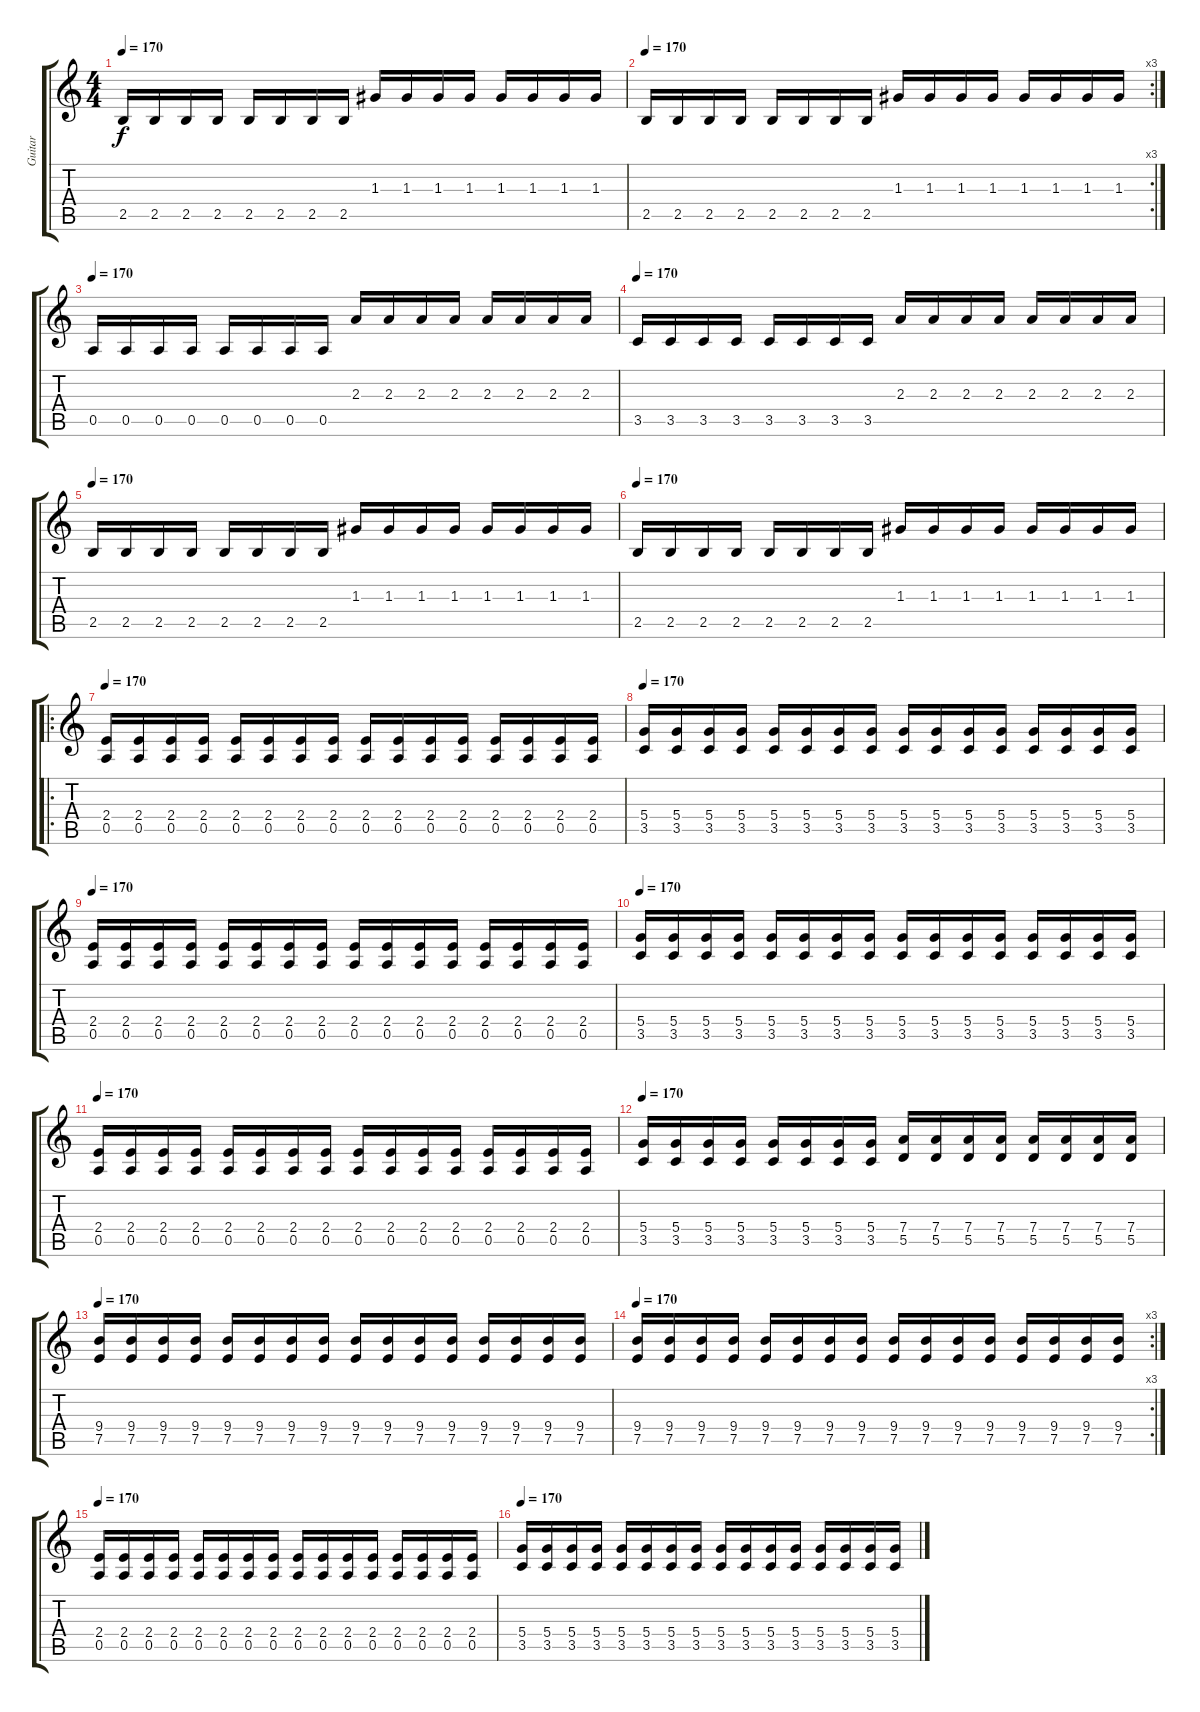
\track ("Guitar" "Guitar") {instrument distortionguitar}
\staff {score tabs}
\tuning (E4 B3 G3 D3 A2 E2) {hide}
\ts (4 4)
\tempo 170
\clef g2
\ks c
2.5.16{dy f} 2.5.16 2.5.16 2.5.16 2.5.16 2.5.16 2.5.16 2.5.16 1.3.16 1.3.16 1.3.16 1.3.16 1.3.16 1.3.16 1.3.16 1.3.16 |
\rc 3
\tempo 170
2.5.16 2.5.16 2.5.16 2.5.16 2.5.16 2.5.16 2.5.16 2.5.16 1.3.16 1.3.16 1.3.16 1.3.16 1.3.16 1.3.16 1.3.16 1.3.16 |
\tempo 170
0.5.16 0.5.16 0.5.16 0.5.16 0.5.16 0.5.16 0.5.16 0.5.16 2.3.16 2.3.16 2.3.16 2.3.16 2.3.16 2.3.16 2.3.16 2.3.16 |
\tempo 170
3.5.16 3.5.16 3.5.16 3.5.16 3.5.16 3.5.16 3.5.16 3.5.16 2.3.16 2.3.16 2.3.16 2.3.16 2.3.16 2.3.16 2.3.16 2.3.16 |
\tempo 170
2.5.16 2.5.16 2.5.16 2.5.16 2.5.16 2.5.16 2.5.16 2.5.16 1.3.16 1.3.16 1.3.16 1.3.16 1.3.16 1.3.16 1.3.16 1.3.16 |
\tempo 170
2.5.16 2.5.16 2.5.16 2.5.16 2.5.16 2.5.16 2.5.16 2.5.16 1.3.16 1.3.16 1.3.16 1.3.16 1.3.16 1.3.16 1.3.16 1.3.16 |
\ro
\tempo 170
(2.4 0.5).16 (2.4 0.5).16 (2.4 0.5).16 (2.4 0.5).16 (2.4 0.5).16 (2.4 0.5).16 (2.4 0.5).16 (2.4 0.5).16 (2.4 0.5).16 (2.4 0.5).16 (2.4 0.5).16 (2.4 0.5).16 (2.4 0.5).16 (2.4 0.5).16 (2.4 0.5).16 (2.4 0.5).16 |
\tempo 170
(5.4 3.5).16 (5.4 3.5).16 (5.4 3.5).16 (5.4 3.5).16 (5.4 3.5).16 (5.4 3.5).16 (5.4 3.5).16 (5.4 3.5).16 (5.4 3.5).16 (5.4 3.5).16 (5.4 3.5).16 (5.4 3.5).16 (5.4 3.5).16 (5.4 3.5).16 (5.4 3.5).16 (5.4 3.5).16 |
\tempo 170
(2.4 0.5).16 (2.4 0.5).16 (2.4 0.5).16 (2.4 0.5).16 (2.4 0.5).16 (2.4 0.5).16 (2.4 0.5).16 (2.4 0.5).16 (2.4 0.5).16 (2.4 0.5).16 (2.4 0.5).16 (2.4 0.5).16 (2.4 0.5).16 (2.4 0.5).16 (2.4 0.5).16 (2.4 0.5).16 |
\tempo 170
(5.4 3.5).16 (5.4 3.5).16 (5.4 3.5).16 (5.4 3.5).16 (5.4 3.5).16 (5.4 3.5).16 (5.4 3.5).16 (5.4 3.5).16 (5.4 3.5).16 (5.4 3.5).16 (5.4 3.5).16 (5.4 3.5).16 (5.4 3.5).16 (5.4 3.5).16 (5.4 3.5).16 (5.4 3.5).16 |
\tempo 170
(2.4 0.5).16 (2.4 0.5).16 (2.4 0.5).16 (2.4 0.5).16 (2.4 0.5).16 (2.4 0.5).16 (2.4 0.5).16 (2.4 0.5).16 (2.4 0.5).16 (2.4 0.5).16 (2.4 0.5).16 (2.4 0.5).16 (2.4 0.5).16 (2.4 0.5).16 (2.4 0.5).16 (2.4 0.5).16 |
\tempo 170
(5.4 3.5).16 (5.4 3.5).16 (5.4 3.5).16 (5.4 3.5).16 (5.4 3.5).16 (5.4 3.5).16 (5.4 3.5).16 (5.4 3.5).16 (7.4 5.5).16 (7.4 5.5).16 (7.4 5.5).16 (7.4 5.5).16 (7.4 5.5).16 (7.4 5.5).16 (7.4 5.5).16 (7.4 5.5).16 |
\tempo 170
(9.4 7.5).16 (9.4 7.5).16 (9.4 7.5).16 (9.4 7.5).16 (9.4 7.5).16 (9.4 7.5).16 (9.4 7.5).16 (9.4 7.5).16 (9.4 7.5).16 (9.4 7.5).16 (9.4 7.5).16 (9.4 7.5).16 (9.4 7.5).16 (9.4 7.5).16 (9.4 7.5).16 (9.4 7.5).16 |
\rc 3
\tempo 170
(9.4 7.5).16 (9.4 7.5).16 (9.4 7.5).16 (9.4 7.5).16 (9.4 7.5).16 (9.4 7.5).16 (9.4 7.5).16 (9.4 7.5).16 (9.4 7.5).16 (9.4 7.5).16 (9.4 7.5).16 (9.4 7.5).16 (9.4 7.5).16 (9.4 7.5).16 (9.4 7.5).16 (9.4 7.5).16 |
\tempo 170
(2.4 0.5).16 (2.4 0.5).16 (2.4 0.5).16 (2.4 0.5).16 (2.4 0.5).16 (2.4 0.5).16 (2.4 0.5).16 (2.4 0.5).16 (2.4 0.5).16 (2.4 0.5).16 (2.4 0.5).16 (2.4 0.5).16 (2.4 0.5).16 (2.4 0.5).16 (2.4 0.5).16 (2.4 0.5).16 |
\tempo 170
(5.4 3.5).16 (5.4 3.5).16 (5.4 3.5).16 (5.4 3.5).16 (5.4 3.5).16 (5.4 3.5).16 (5.4 3.5).16 (5.4 3.5).16 (5.4 3.5).16 (5.4 3.5).16 (5.4 3.5).16 (5.4 3.5).16 (5.4 3.5).16 (5.4 3.5).16 (5.4 3.5).16 (5.4 3.5).16
